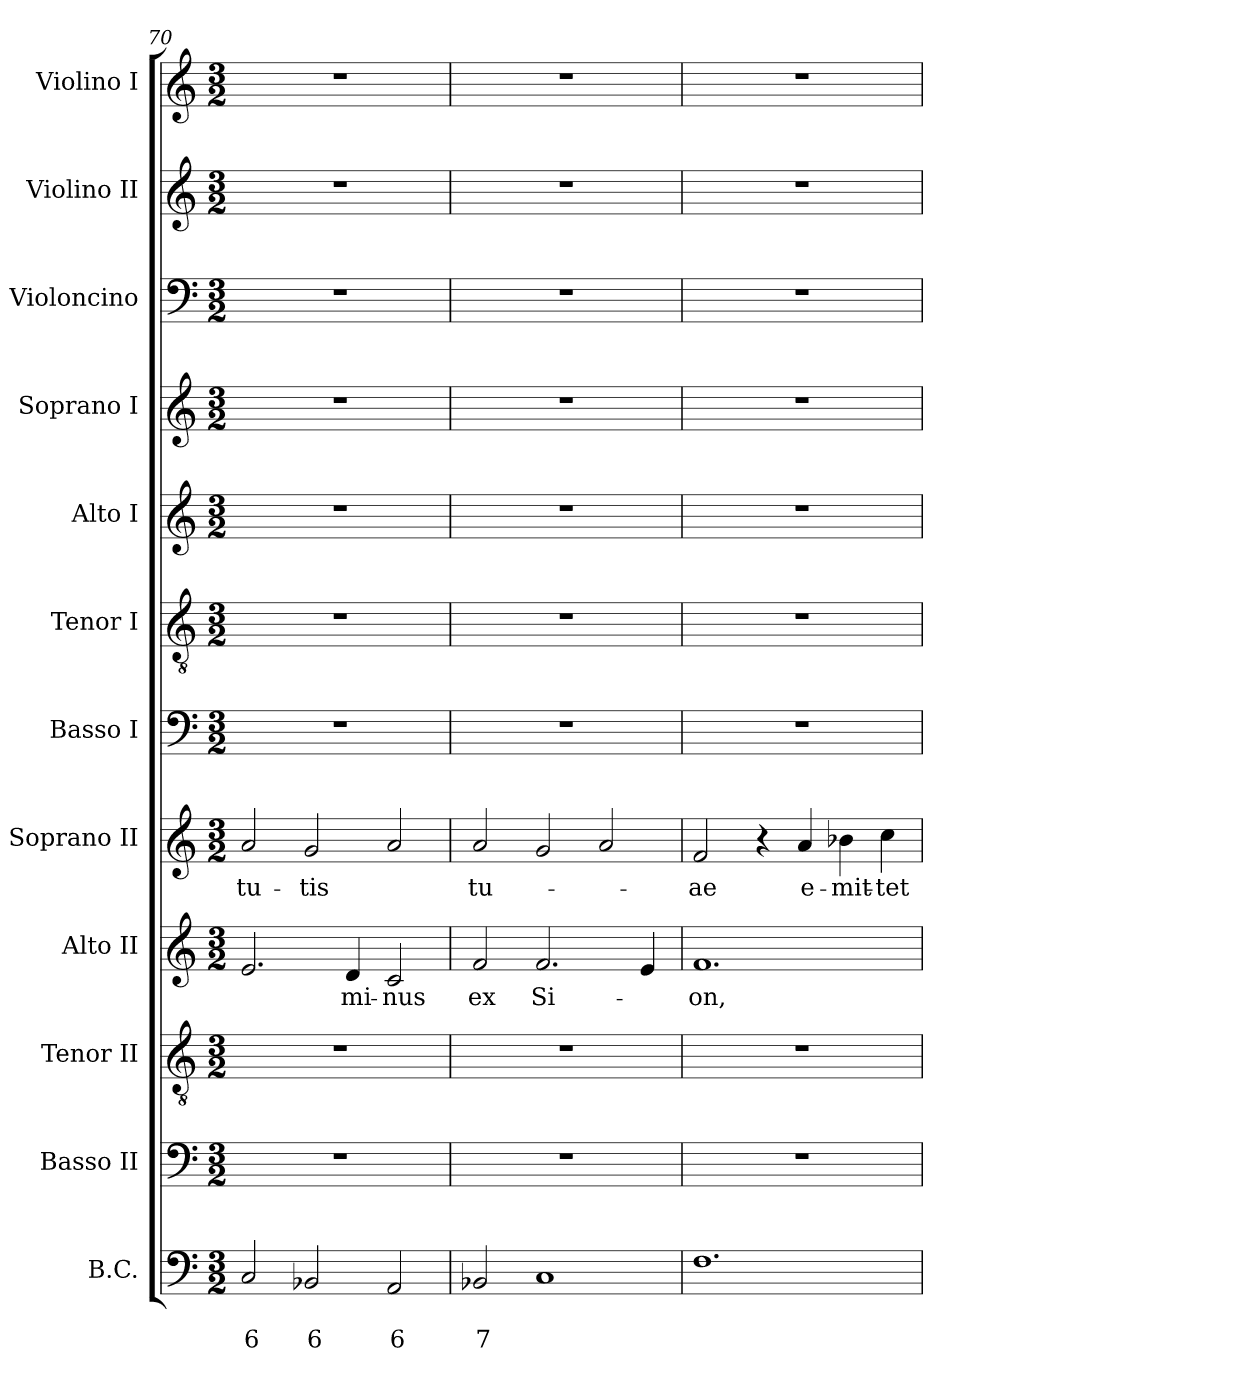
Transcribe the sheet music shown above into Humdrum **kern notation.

**kern	**text	**text	**kern	**kern	**kern	**text	**kern	**text	**kern	**kern	**kern	**kern	**kern	**kern	**kern
*part12	*part12	*part12	*part11	*part10	*part9	*part9	*part8	*part8	*part7	*part6	*part5	*part4	*part3	*part2	*part1
*staff12	*staff12	*staff12	*staff11	*staff10	*staff9	*staff9	*staff8	*staff8	*staff7	*staff6	*staff5	*staff4	*staff3	*staff2	*staff1
*I"B.C.	*	*	*I"Basso II	*I"Tenor II	*I"Alto II	*	*I"Soprano II	*	*I"Basso I	*I"Tenor I	*I"Alto I	*I"Soprano I	*I"Violoncino	*I"Violino II	*I"Violino I
*I'BC	*	*	*I'B 2	*I'T 2	*I'A 2	*	*I'S 2	*	*I'B 1	*I'T 1	*I'A 1	*I'S 1	*I'Vc.	*I'Vln. II	*I'Vln. I
!!LO:LB:g=z
*clefF4	*	*	*clefF4	*clefGv2	*clefG2	*	*clefG2	*	*clefF4	*clefGv2	*clefG2	*clefG2	*clefF4	*clefG2	*clefG2
*k[]	*	*	*k[]	*k[]	*k[]	*	*k[]	*	*k[]	*k[]	*k[]	*k[]	*k[]	*k[]	*k[]
*C:	*	*	*C:	*C:	*C:	*	*C:	*	*C:	*C:	*C:	*C:	*C:	*C:	*C:
*M3/2	*	*	*M3/2	*M3/2	*M3/2	*	*M3/2	*	*M3/2	*M3/2	*M3/2	*M3/2	*M3/2	*M3/2	*M3/2
=70	=70	=70	=70	=70	=70	=70	=70	=70	=70	=70	=70	=70	=70	=70	=70
!	!	!LO:LY:b	!	!	!	!	!	!	!	!	!	!	!	!	!
!	!	!	!	!	!	!	!	!LO:LY:b	!	!	!	!	!	!	!
2C/	.	6	1.r	1.r	2.e/	.	2a/	-tu-	1.r	1.r	1.r	1.r	1.r	1.r	1.r
!	!	!LO:LY:b	!	!	!	!	!	!	!	!	!	!	!	!	!
!	!	!	!	!	!	!	!	!LO:LY:b	!	!	!	!	!	!	!
2BB-X/	.	6	.	.	.	.	2g/	-tis	.	.	.	.	.	.	.
!	!	!	!	!	!	!LO:LY:b	!	!	!	!	!	!	!	!	!
.	.	.	.	.	4d/	-mi-	.	.	.	.	.	.	.	.	.
!	!	!LO:LY:b	!	!	!	!	!	!	!	!	!	!	!	!	!
!	!	!	!	!	!	!LO:LY:b	!	!	!	!	!	!	!	!	!
2AA/	.	6	.	.	2c/	-nus	2a/	.	.	.	.	.	.	.	.
=71	=71	=71	=71	=71	=71	=71	=71	=71	=71	=71	=71	=71	=71	=71	=71
!	!	!LO:LY:b	!	!	!	!	!	!	!	!	!	!	!	!	!
*^	*	*	*	*	*	*	*	*	*	*	*	*	*	*	*
!	!	!	!	!	!	!	!LO:LY:b	!	!	!	!	!	!	!	!	!
!	!	!	!	!	!	!	!	!	!LO:LY:b	!	!	!	!	!	!	!
2BB-X/	2ryy	.	7	1.r	1.r	2f/	ex	2a/	tu-	1.r	1.r	1.r	1.r	1.r	1.r	1.r
!	!	!	!	!	!	!	!LO:LY:b	!	!	!	!	!	!	!	!	!
1C	2ryy	.	.	.	.	2.f/	Si-	2g/	.	.	.	.	.	.	.	.
.	2ryy	.	.	.	.	.	.	2a/	.	.	.	.	.	.	.	.
.	.	.	.	.	.	4e/	.	.	.	.	.	.	.	.	.	.
*v	*v	*	*	*	*	*	*	*	*	*	*	*	*	*	*	*
=72	=72	=72	=72	=72	=72	=72	=72	=72	=72	=72	=72	=72	=72	=72	=72
!	!	!	!	!	!	!LO:LY:b	!	!	!	!	!	!	!	!	!
!	!	!	!	!	!	!	!	!LO:LY:b	!	!	!	!	!	!	!
1.F	.	.	1.r	1.r	1.f	-on,	2f/	-ae	1.r	1.r	1.r	1.r	1.r	1.r	1.r
.	.	.	.	.	.	.	4r	.	.	.	.	.	.	.	.
!	!	!	!	!	!	!	!	!LO:LY:b	!	!	!	!	!	!	!
.	.	.	.	.	.	.	4a/	e-	.	.	.	.	.	.	.
!	!	!	!	!	!	!	!	!LO:LY:b	!	!	!	!	!	!	!
.	.	.	.	.	.	.	4b-X\	-mit-	.	.	.	.	.	.	.
!	!	!	!	!	!	!	!	!LO:LY:b	!	!	!	!	!	!	!
.	.	.	.	.	.	.	4cc\	-tet	.	.	.	.	.	.	.
=	=	=	=	=	=	=	=	=	=	=	=	=	=	=	=
*-	*-	*-	*-	*-	*-	*-	*-	*-	*-	*-	*-	*-	*-	*-	*-
